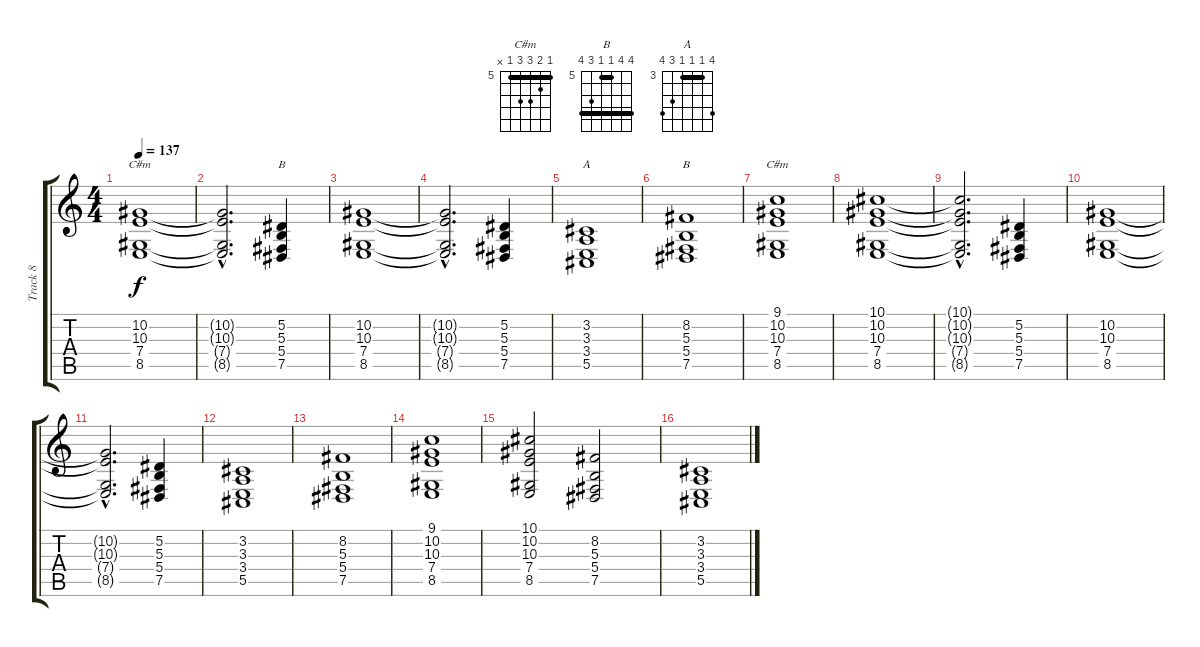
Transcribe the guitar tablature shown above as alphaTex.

\track ("Track 8" "Track 8") {instrument stringensemble1}
\staff {score tabs}
\tuning (Eb4 Bb3 Gb3 Db3 Ab2 Eb2) {hide}
\chord ("C#m" 10 10 10 7 8 10) {firstfret 7 barre 10}
\chord ("B" 8 5 5 5 7 8) {firstfret 5 barre 5}
\chord ("A" 6 3 3 3 5 6) {firstfret 3 barre 3}
\chord ("B" 8 8 5 5 7 8) {firstfret 5 barre (5 8)}
\chord ("C#m" 5 6 7 7 5 x) {firstfret 5 barre 5}
\ts (4 4)
\tempo 137
\clef g2
\ks c
(10.2 10.3 7.4 8.5).1{ch "C#m" dy f} |
(10.2{hac t} 10.3{hac t} 7.4{hac t} 8.5{hac t}).2{d} (5.2 5.3 5.4 7.5).4{ch "B"} |
(10.2 10.3 7.4 8.5).1 |
(10.2{hac t} 10.3{hac t} 7.4{hac t} 8.5{hac t}).2{d} (5.2 5.3 5.4 7.5).4 |
(3.2 3.3 3.4 5.5).1{ch "A"} |
(8.2 5.3 5.4 7.5).1{ch "B"} |
(9.1 10.2 10.3 7.4 8.5).1{ch "C#m"} |
(10.1 10.2 10.3 7.4 8.5).1 |
(10.1{hac t} 10.2{hac t} 10.3{hac t} 7.4{hac t} 8.5{hac t}).2{d} (5.2 5.3 5.4 7.5).4 |
(10.2 10.3 7.4 8.5).1 |
(10.2{hac t} 10.3{hac t} 7.4{hac t} 8.5{hac t}).2{d} (5.2 5.3 5.4 7.5).4 |
(3.2 3.3 3.4 5.5).1 |
(8.2 5.3 5.4 7.5).1 |
(9.1 10.2 10.3 7.4 8.5).1 |
(10.1 10.2 10.3 7.4 8.5).2 (8.2 5.3 5.4 7.5).2 |
(3.2 3.3 3.4 5.5).1
